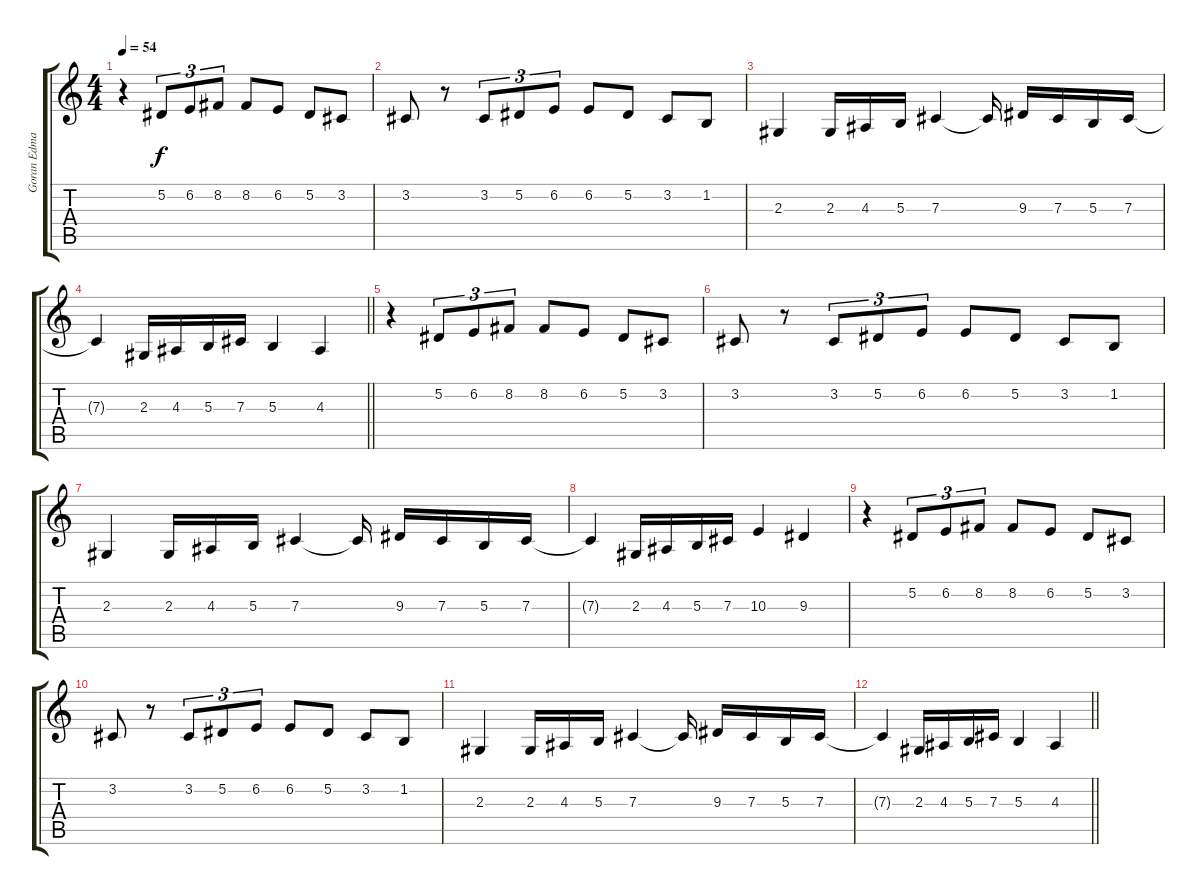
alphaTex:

\track ("Goran Edman" "Goran Edma") {instrument lead2sawtooth}
\staff {score tabs}
\tuning (Eb4 Bb3 Gb3 Db3 Ab2 Eb2) {hide}
\ts (4 4)
\tempo 54
\clef g2
\ks c
r.4{dy f} 5.2.8{tu (3 2)} 6.2.8{tu (3 2)} 8.2.8{tu (3 2)} 8.2.8 6.2.8 5.2.8 3.2.8 |
3.2.8 r.8 3.2.8{tu (3 2)} 5.2.8{tu (3 2)} 6.2.8{tu (3 2)} 6.2.8 5.2.8 3.2.8 1.2.8 |
2.3.4 2.3.16 4.3.16 5.3.16 7.3.4 7.3{t}.16 9.3.16 7.3.16 5.3.16 7.3.16 |
\barLineRight lightlight
7.3{t}.4 2.3.16 4.3.16 5.3.16 7.3.16 5.3.4 4.3.4 |
r.4 5.2.8{tu (3 2)} 6.2.8{tu (3 2)} 8.2.8{tu (3 2)} 8.2.8 6.2.8 5.2.8 3.2.8 |
3.2.8 r.8 3.2.8{tu (3 2)} 5.2.8{tu (3 2)} 6.2.8{tu (3 2)} 6.2.8 5.2.8 3.2.8 1.2.8 |
2.3.4 2.3.16 4.3.16 5.3.16 7.3.4 7.3{t}.16 9.3.16 7.3.16 5.3.16 7.3.16 |
7.3{t}.4 2.3.16 4.3.16 5.3.16 7.3.16 10.3.4 9.3.4 |
r.4 5.2.8{tu (3 2)} 6.2.8{tu (3 2)} 8.2.8{tu (3 2)} 8.2.8 6.2.8 5.2.8 3.2.8 |
3.2.8 r.8 3.2.8{tu (3 2)} 5.2.8{tu (3 2)} 6.2.8{tu (3 2)} 6.2.8 5.2.8 3.2.8 1.2.8 |
2.3.4 2.3.16 4.3.16 5.3.16 7.3.4 7.3{t}.16 9.3.16 7.3.16 5.3.16 7.3.16 |
\barLineRight lightlight
7.3{t}.4 2.3.16 4.3.16 5.3.16 7.3.16 5.3.4 4.3.4
